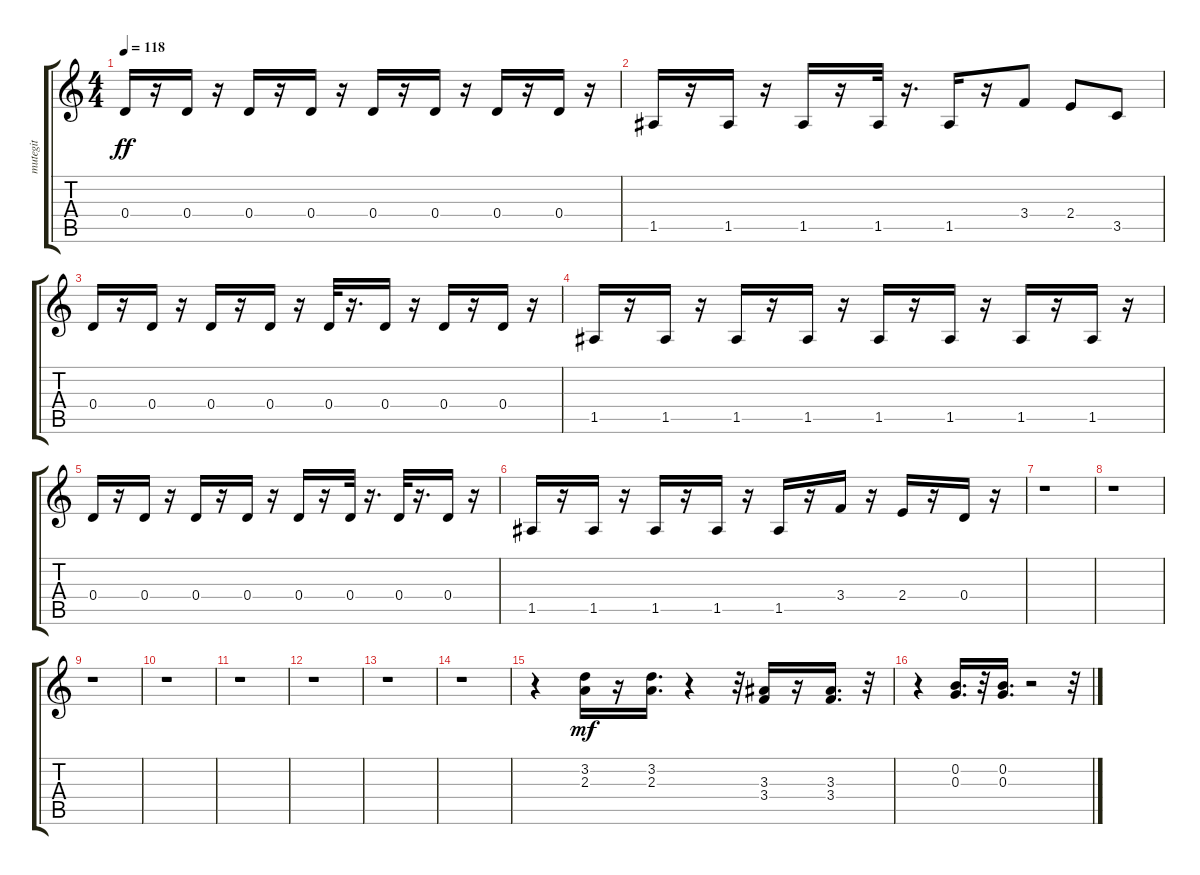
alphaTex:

\track ("mutegit" "mutegit") {instrument electricguitarmuted}
\staff {score tabs}
\tuning (E4 B3 G3 D3 A2 E2) {hide}
\ts (4 4)
\tempo 118
\clef g2
\ks c
0.4.16{dy ff} r.16 0.4.16 r.16 0.4.16 r.16 0.4.16 r.16 0.4.16 r.16 0.4.16 r.16 0.4.16 r.16 0.4.16 r.16 |
1.5.16 r.16 1.5.16 r.16 1.5.16 r.16 1.5.32 r.16{d} 1.5.16 r.16 3.4.8 2.4.8 3.5.8 |
0.4.16 r.16 0.4.16 r.16 0.4.16 r.16 0.4.16 r.16 0.4.32 r.16{d} 0.4.16 r.16 0.4.16 r.16 0.4.16 r.16 |
1.5.16 r.16 1.5.16 r.16 1.5.16 r.16 1.5.16 r.16 1.5.16 r.16 1.5.16 r.16 1.5.16 r.16 1.5.16 r.16 |
0.4.16 r.16 0.4.16 r.16 0.4.16 r.16 0.4.16 r.16 0.4.16 r.16 0.4.32 r.16{d} 0.4.32 r.16{d} 0.4.16 r.16 |
1.5.16 r.16 1.5.16 r.16 1.5.16 r.16 1.5.16 r.16 1.5.16 r.16 3.4.16 r.16 2.4.16 r.16 0.4.16 r.16 |
r.1 |
r.1 |
r.1 |
r.1 |
r.1 |
r.1 |
r.1 |
r.1 |
r.4 (3.2 2.3).16{dy mf} r.16 (3.2 2.3).16{d} r.4 r.32 (3.3 3.4).16 r.16 (3.3 3.4).16{d} r.32 |
r.4 (0.2 0.3).16{d} r.32 (0.2 0.3).16{d} r.2 r.32
